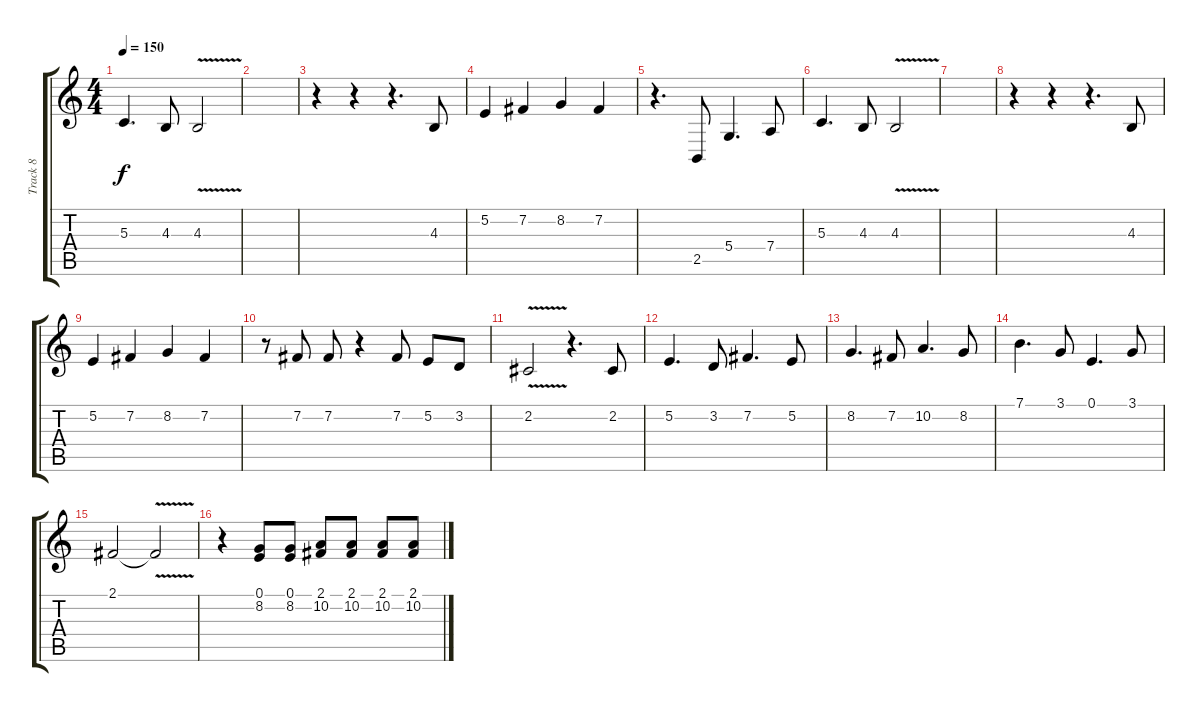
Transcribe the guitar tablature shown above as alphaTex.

\track ("Track 8" "Track 8") {instrument tuba}
\staff {score tabs}
\tuning (E4 B3 G3 D3 A2 E2) {hide}
\ts (4 4)
\tempo 150
\clef g2
\ks c
5.3.4{d dy f} 4.3.8 4.3{v}.2 |
|
r.4 r.4 r.4{d} 4.3.8 |
5.2.4 7.2.4 8.2.4 7.2.4 |
r.4{d} 2.5.8 5.4.4{d} 7.4.8 |
5.3.4{d} 4.3.8 4.3{v}.2 |
|
r.4 r.4 r.4{d} 4.3.8 |
5.2.4 7.2.4 8.2.4 7.2.4 |
r.8 7.2.8 7.2.8 r.4 7.2.8 5.2.8 3.2.8 |
2.2{v}.2 r.4{d} 2.2.8 |
5.2.4{d} 3.2.8 7.2.4{d} 5.2.8 |
8.2.4{d} 7.2.8 10.2.4{d} 8.2.8 |
7.1.4{d} 3.1.8 0.1.4{d} 3.1.8 |
2.1.2 2.1{v t}.2 |
r.4 (0.1 8.2).8 (0.1 8.2).8 (2.1 10.2).8 (2.1 10.2).8 (2.1 10.2).8 (2.1 10.2).8
